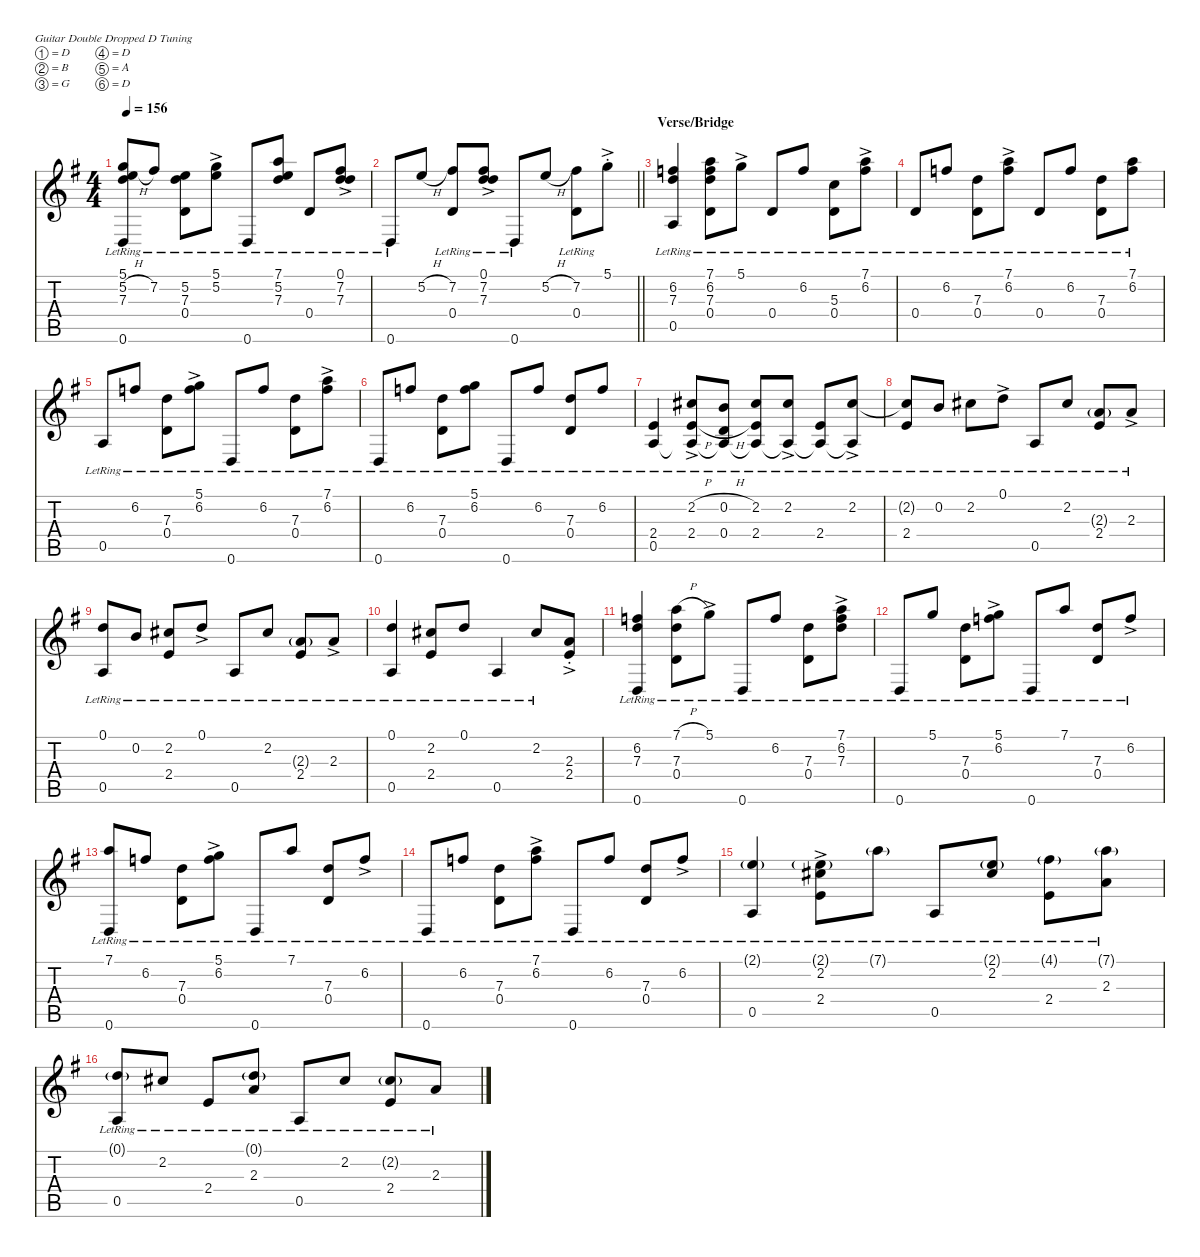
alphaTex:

\defaultSystemsLayout 4
\hideDynamics
\bracketExtendMode nobrackets
\singleTrackTrackNamePolicy hidden
\multiTrackTrackNamePolicy hidden
\otherSystemsTrackNameOrientation horizontal
\track ("Guitar 1" "n.guit.") {mute instrument acousticguitarnylon}
\staff {score tabs}
\tuning (D4 B3 G3 D3 A2 D2)
\ts (4 4)
\tempo 156
\clef g2
\ks g
(5.1{lr acc forcenatural} 5.2{h acc forcenatural} 7.3{lr acc forcenatural} 0.6{lr acc forcenatural}).8{dy f beam Up} 7.2{lr acc #}.8{beam Up} (5.2{lr acc forcenatural} 7.3{lr acc forcenatural} 0.4{lr acc forcenatural}).8{beam Down} (5.1{ac lr acc forcenatural} 5.2{ac lr acc forcenatural}).8{beam Down} 0.6{lr acc forcenatural}.8{beam Up} (7.1{lr acc forcenatural} 5.2{lr acc forcenatural} 7.3{lr acc forcenatural}).8{beam Up} 0.4{lr acc forcenatural}.8{beam Up} (0.1{ac lr acc forcenatural} 7.2{ac lr acc #} 7.3{ac lr acc forcenatural}).8{beam Up} |
\barLineRight lightlight
0.6{lr acc forcenatural}.8{beam Up} 5.2{h acc forcenatural}.8{beam Up} (7.2{lr acc #} 0.4{lr acc forcenatural}).8{beam Up} (0.1{ac lr acc forcenatural} 7.2{ac lr acc #} 7.3{ac lr acc forcenatural}).8{beam Up} 0.6{lr acc forcenatural}.8{beam Up} 5.2{h acc forcenatural}.8{beam Up} (7.2{lr acc #} 0.4{lr acc forcenatural}).8{beam Down} 5.1{ac st acc forcenatural}.8{beam Down} |
\section ("" "Verse/Bridge")
(6.2{lr acc forcenatural} 7.3{lr acc forcenatural} 0.5{lr acc forcenatural}).4{beam Up} (7.1{lr acc forcenatural} 6.2{lr acc forcenatural} 7.3{lr acc forcenatural} 0.4{lr acc forcenatural}).8{beam Down} 5.1{ac lr acc forcenatural}.8{beam Down} 0.4{lr acc forcenatural}.8{beam Up} 6.2{lr acc forcenatural}.8{beam Up} (5.3{lr acc forcenatural} 0.4{lr acc forcenatural}).8{beam Down} (7.1{ac lr acc forcenatural} 6.2{ac lr acc forcenatural}).8{beam Down} |
0.4{lr acc forcenatural}.8{beam Up} 6.2{lr acc forcenatural}.8{beam Up} (7.3{lr acc forcenatural} 0.4{lr acc forcenatural}).8{beam Down} (7.1{ac lr acc forcenatural} 6.2{ac lr acc forcenatural}).8{beam Down} 0.4{lr acc forcenatural}.8{beam Up} 6.2{lr acc forcenatural}.8{beam Up} (7.3{lr acc forcenatural} 0.4{lr acc forcenatural}).8{beam Down} (7.1{lr acc forcenatural} 6.2{lr acc forcenatural}).8{beam Down} |
0.5{lr acc forcenatural}.8{beam Up} 6.2{lr acc forcenatural}.8{beam Up} (7.3{lr acc forcenatural} 0.4{lr acc forcenatural}).8{beam Down} (5.1{ac lr acc forcenatural} 6.2{ac lr acc forcenatural}).8{beam Down} 0.6{lr acc forcenatural}.8{beam Up} 6.2{lr acc forcenatural}.8{beam Up} (7.3{lr acc forcenatural} 0.4{lr acc forcenatural}).8{beam Down} (7.1{ac lr acc forcenatural} 6.2{ac lr acc forcenatural}).8{beam Down} |
0.6{lr acc forcenatural}.8{beam Up} 6.2{lr acc forcenatural}.8{beam Up} (7.3{lr acc forcenatural} 0.4{lr acc forcenatural}).8{beam Down} (5.1{lr acc forcenatural} 6.2{lr acc forcenatural}).8{beam Down} 0.6{lr acc forcenatural}.8{beam Up} 6.2{lr acc forcenatural}.8{beam Up} (7.3{lr acc forcenatural} 0.4{lr acc forcenatural}).8{beam Up} 6.2{lr acc forcenatural}.8{beam Up} |
(2.4{lr acc forcenatural} 0.5{lr acc forcenatural}).4{beam Up} (2.2{h ac acc #} 2.4{h ac acc forcenatural} 0.5{lr t acc forcenatural}).8{beam Up} (0.2{h acc forcenatural} 0.4{h acc forcenatural} 0.5{lr t acc forcenatural}).8{beam Up} (2.2{lr acc #} 2.4{lr acc forcenatural} 0.5{lr t acc forcenatural}).8{beam Up} (2.2{ac lr acc #} 0.5{lr t acc forcenatural}).8{beam Up} (2.4{lr acc forcenatural} 0.5{lr t acc forcenatural}).8{beam Up} (2.2{ac acc #} 0.5{lr t acc forcenatural}).8{beam Up} |
(2.2{t acc #} 2.4{lr acc forcenatural}).8{beam Up} 0.2{lr acc forcenatural}.8{beam Up} 2.2{lr acc #}.8{beam Down} 0.1{ac lr acc forcenatural}.8{beam Down} 0.5{lr acc forcenatural}.8{beam Up} 2.2{lr acc #}.8{beam Up} (2.3{g lr acc forcenatural} 2.4{lr acc forcenatural}).8{beam Up} 2.3{ac lr acc forcenatural}.8{beam Up} |
(0.1{lr acc forcenatural} 0.5{lr acc forcenatural}).8{beam Up} 0.2{lr acc forcenatural}.8{beam Up} (2.2{lr acc #} 2.4{lr acc forcenatural}).8{beam Up} 0.1{ac lr acc forcenatural}.8{beam Up} 0.5{lr acc forcenatural}.8{beam Up} 2.2{lr acc #}.8{beam Up} (2.3{g lr acc forcenatural} 2.4{lr acc forcenatural}).8{beam Up} 2.3{ac lr acc forcenatural}.8{beam Up} |
(0.1{lr acc forcenatural} 0.5{lr acc forcenatural}).4{beam Up} (2.2{lr acc #} 2.4{lr acc forcenatural}).8{beam Up} 0.1{lr acc forcenatural}.8{beam Up} 0.5{lr acc forcenatural}.4{beam Up} 2.2{lr acc #}.8{beam Up} (2.3{st acc forcenatural} 2.4{ac st acc forcenatural}).8{beam Up} |
(6.2{lr acc forcenatural} 7.3{lr acc forcenatural} 0.6{lr acc forcenatural}).4{beam Up} (7.1{h acc forcenatural} 7.3{lr acc forcenatural} 0.4{lr acc forcenatural}).8{beam Down} 5.1{ac lr acc forcenatural}.8{beam Down} 0.6{lr acc forcenatural}.8{beam Up} 6.2{lr acc forcenatural}.8{beam Up} (7.3{lr acc forcenatural} 0.4{lr acc forcenatural}).8{beam Down} (7.1{ac lr acc forcenatural} 6.2{ac lr acc forcenatural} 7.3{ac lr acc forcenatural}).8{beam Down} |
0.6{lr acc forcenatural}.8{beam Up} 5.1{lr acc forcenatural}.8{beam Up} (7.3{lr acc forcenatural} 0.4{lr acc forcenatural}).8{beam Down} (5.1{ac lr acc forcenatural} 6.2{ac lr acc forcenatural}).8{beam Down} 0.6{lr acc forcenatural}.8{beam Up} 7.1{lr acc forcenatural}.8{beam Up} (7.3{lr acc forcenatural} 0.4{lr acc forcenatural}).8{beam Up} 6.2{ac lr acc forcenatural}.8{beam Up} |
(7.1{lr acc forcenatural} 0.6{lr acc forcenatural}).8{beam Up} 6.2{lr acc forcenatural}.8{beam Up} (7.3{lr acc forcenatural} 0.4{lr acc forcenatural}).8{beam Down} (5.1{ac lr acc forcenatural} 6.2{ac lr acc forcenatural}).8{beam Down} 0.6{lr acc forcenatural}.8{beam Up} 7.1{lr acc forcenatural}.8{beam Up} (7.3{lr acc forcenatural} 0.4{lr acc forcenatural}).8{beam Up} 6.2{ac lr acc forcenatural}.8{beam Up} |
0.6{lr acc forcenatural}.8{beam Up} 6.2{lr acc forcenatural}.8{beam Up} (7.3{lr acc forcenatural} 0.4{lr acc forcenatural}).8{beam Down} (7.1{ac lr acc forcenatural} 6.2{ac lr acc forcenatural}).8{beam Down} 0.6{lr acc forcenatural}.8{beam Up} 6.2{lr acc forcenatural}.8{beam Up} (7.3{lr acc forcenatural} 0.4{lr acc forcenatural}).8{beam Up} 6.2{ac lr acc forcenatural}.8{beam Up} |
(2.1{g lr acc forcenatural} 0.5{lr acc forcenatural}).4{beam Up} (2.1{g lr acc forcenatural} 2.2{ac lr acc #} 2.4{ac lr acc forcenatural}).8{beam Down} 7.1{g lr acc forcenatural}.8{beam Down} 0.5{lr acc forcenatural}.8{beam Up} (2.1{g lr acc forcenatural} 2.2{lr acc #}).8{beam Up} (4.1{g lr acc #} 2.4{lr acc forcenatural}).8{beam Down} (7.1{g lr acc forcenatural} 2.3{lr acc forcenatural}).8{beam Down} |
(0.1{g lr acc forcenatural} 0.5{lr acc forcenatural}).8{beam Up} 2.2{lr acc #}.8{beam Up} 2.4{lr acc forcenatural}.8{beam Up} (0.1{g lr acc forcenatural} 2.3{lr acc forcenatural}).8{beam Up} 0.5{lr acc forcenatural}.8{beam Up} 2.2{lr acc #}.8{beam Up} (2.2{g lr acc #} 2.4{lr acc forcenatural}).8{beam Up} 2.3{lr acc forcenatural}.8{beam Up}
